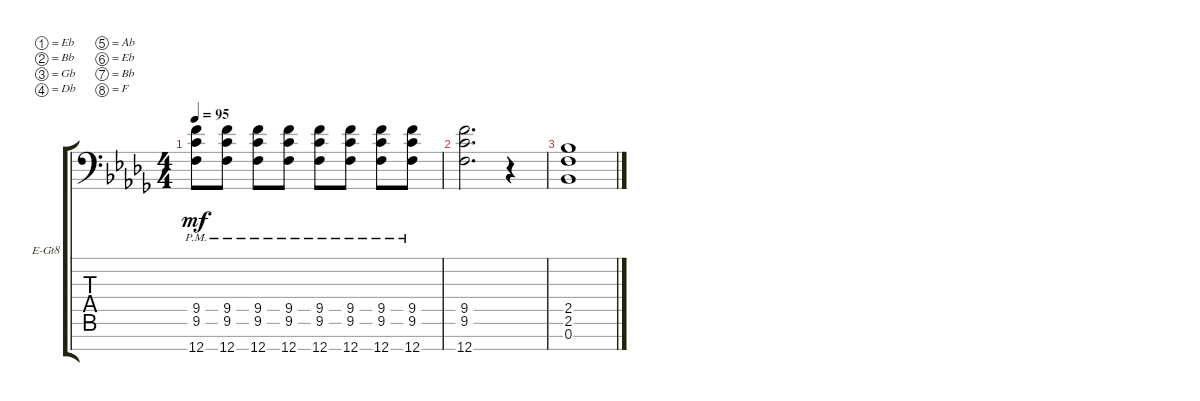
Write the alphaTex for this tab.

\bracketExtendMode groupsimilarinstruments
\firstSystemTrackNameOrientation horizontal
\otherSystemsTrackNameOrientation horizontal
\track ("Electric Guitar" "E-Gt8") {instrument distortionguitar}
\staff {score tabs}
\tuning (Eb4 Bb3 Gb3 Db3 Ab2 Eb2 Bb1 F1)
\ts (4 4)
\tempo 95
\clef f4
\ks bbminor
(12.8{pm} 9.6{pm} 9.5{pm}).8{dy mf} (12.8{pm} 9.6{pm} 9.5{pm}).8 (12.8{pm} 9.6{pm} 9.5{pm}).8 (12.8{pm} 9.6{pm} 9.5{pm}).8 (12.8{pm} 9.6{pm} 9.5{pm}).8 (12.8{pm} 9.6{pm} 9.5{pm}).8 (12.8{pm} 9.6{pm} 9.5{pm}).8 (12.8{pm} 9.6{pm} 9.5{pm}).8 |
(12.8 9.6 9.5).2{d} r.4 |
(0.7 2.6 2.5).1
